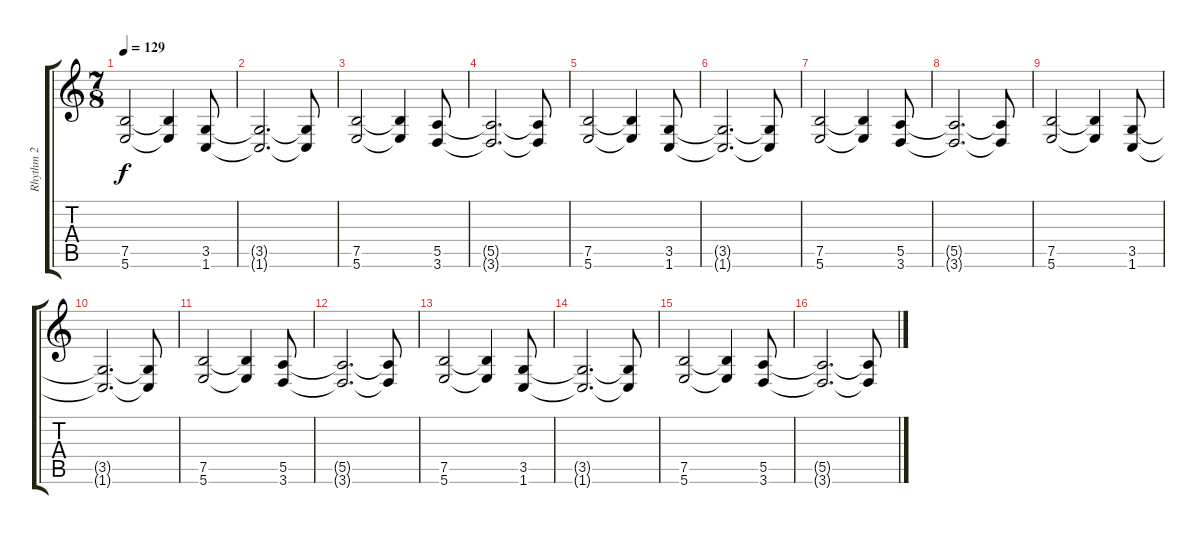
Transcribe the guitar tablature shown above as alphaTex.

\track ("Rhythm 2" "Rhythm 2") {instrument overdrivenguitar}
\staff {score tabs}
\tuning (B3 Gb3 D3 A2 E2 B1) {hide}
\ts (7 8)
\tempo 129
\clef g2
\ks c
(7.5 5.6).2{dy f} (7.5{t} 5.6{t}).4 (3.5 1.6).8 |
(3.5{t} 1.6{t}).2{d} (3.5{t} 1.6{t}).8 |
(7.5 5.6).2 (7.5{t} 5.6{t}).4 (5.5 3.6).8 |
(5.5{t} 3.6{t}).2{d} (5.5{t} 3.6{t}).8 |
(7.5 5.6).2 (7.5{t} 5.6{t}).4 (3.5 1.6).8 |
(3.5{t} 1.6{t}).2{d} (3.5{t} 1.6{t}).8 |
(7.5 5.6).2 (7.5{t} 5.6{t}).4 (5.5 3.6).8 |
(5.5{t} 3.6{t}).2{d} (5.5{t} 3.6{t}).8 |
(7.5 5.6).2 (7.5{t} 5.6{t}).4 (3.5 1.6).8 |
(3.5{t} 1.6{t}).2{d} (3.5{t} 1.6{t}).8 |
(7.5 5.6).2 (7.5{t} 5.6{t}).4 (5.5 3.6).8 |
(5.5{t} 3.6{t}).2{d} (5.5{t} 3.6{t}).8 |
(7.5 5.6).2 (7.5{t} 5.6{t}).4 (3.5 1.6).8 |
(3.5{t} 1.6{t}).2{d} (3.5{t} 1.6{t}).8 |
(7.5 5.6).2 (7.5{t} 5.6{t}).4 (5.5 3.6).8 |
(5.5{t} 3.6{t}).2{d} (5.5{t} 3.6{t}).8
